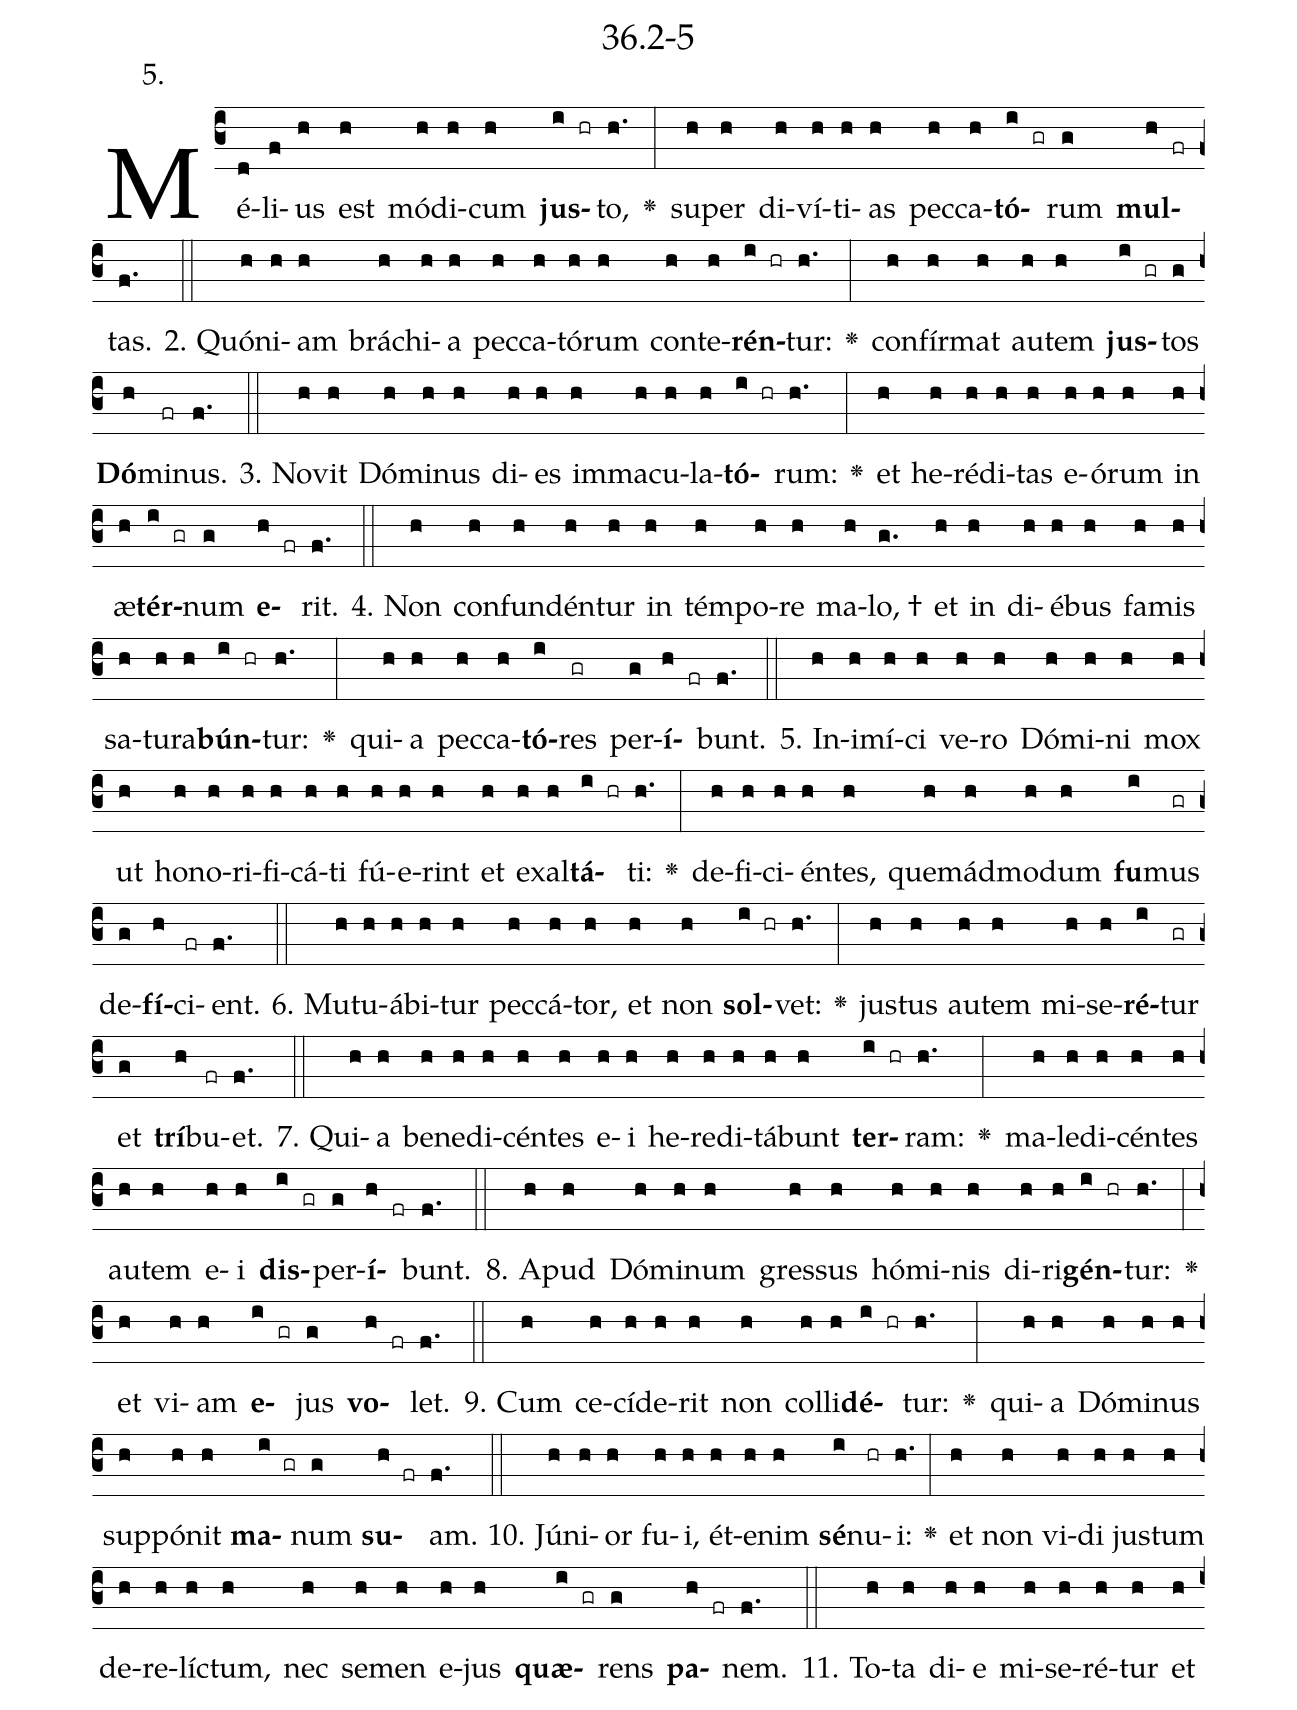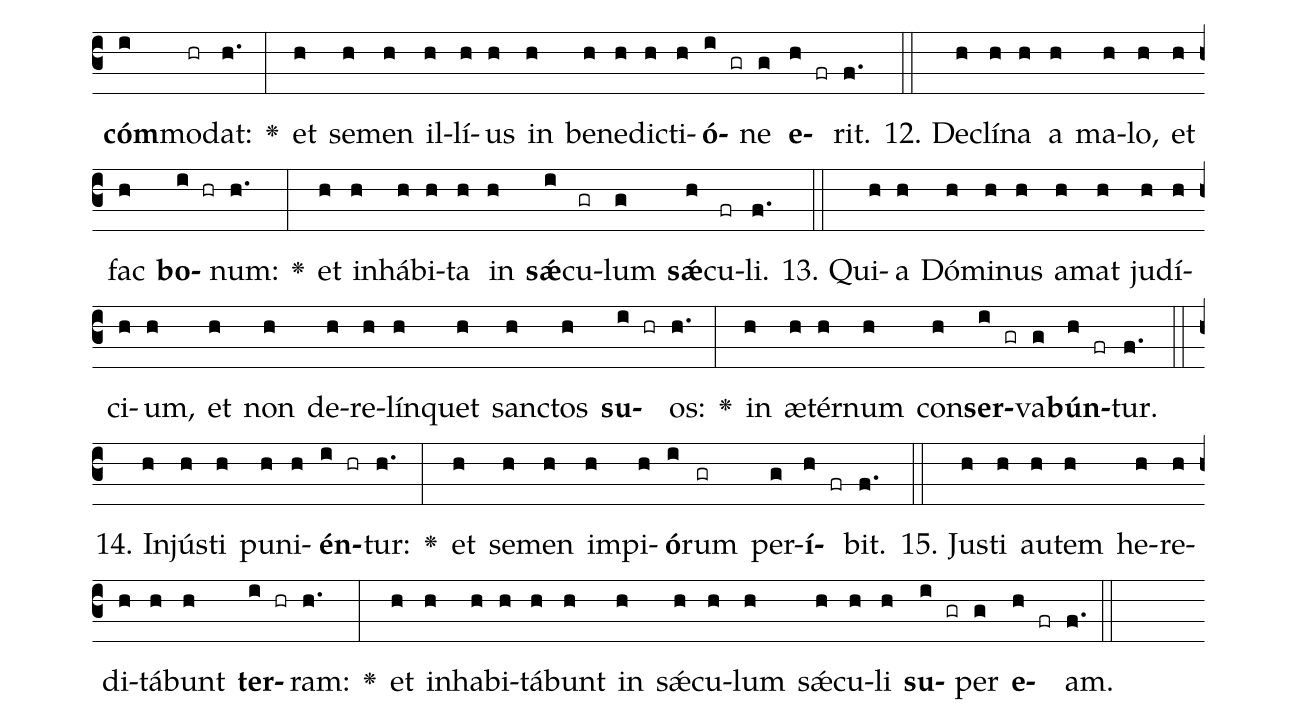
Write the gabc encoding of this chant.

name: 36.2-5;
annotation: 5.;
%%
(c3)Mé(d)li(f)us(h) est(h) mó(h)di(h)cum(h) <b>jus</b>(i hr)to,(h.) <v>\greheightstar</v>(:) su(h)per(h) di(h)ví(h)ti(h)as(h) pec(h)ca(h)<b>tó</b>(i gr)rum(g) <b>mul</b>(h fr)tas.(f.) (::)
2. Quón(h)i(h)am(h) brá(h)chi(h)a(h) pec(h)ca(h)tó(h)rum(h) con(h)te(h)<b>rén</b>(i hr)tur:(h.) <v>\greheightstar</v>(:) con(h)fír(h)mat(h) au(h)tem(h) <b>jus</b>(i gr)tos(g) <b>Dó</b>(h)mi(fr)nus.(f.) (::)
3. No(h)vit(h) Dó(h)mi(h)nus(h) di(h)es(h) im(h)ma(h)cu(h)la(h)<b>tó</b>(i hr)rum:(h.) <v>\greheightstar</v>(:) et(h) he(h)ré(h)di(h)tas(h) e(h)ó(h)rum(h) in(h) æ(h)<b>tér</b>(i gr)num(g) <b>e</b>(h fr)rit.(f.) (::)
4. Non(h) con(h)fun(h)dén(h)tur(h) in(h) tém(h)po(h)re(h) ma(h)lo, †(g.) et(h) in(h) di(h)é(h)bus(h) fa(h)mis(h) sa(h)tu(h)ra(h)<b>bún</b>(i hr)tur:(h.) <v>\greheightstar</v>(:) qui(h)a(h) pec(h)ca(h)<b>tó</b>(i)res(gr) per(g)<b>í</b>(h fr)bunt.(f.) (::)
5. In(h)i(h)mí(h)ci(h) ve(h)ro(h) Dó(h)mi(h)ni(h) mox(h) ut(h) ho(h)no(h)ri(h)fi(h)cá(h)ti(h) fú(h)e(h)rint(h) et(h) ex(h)al(h)<b>tá</b>(i hr)ti:(h.) <v>\greheightstar</v>(:) de(h)fi(h)ci(h)én(h)tes,(h) quem(h)ád(h)mo(h)dum(h) <b>fu</b>(i)mus(gr) de(g)<b>fí</b>(h)ci(fr)ent.(f.) (::)
6. Mu(h)tu(h)á(h)bi(h)tur(h) pec(h)cá(h)tor,(h) et(h) non(h) <b>sol</b>(i hr)vet:(h.) <v>\greheightstar</v>(:) jus(h)tus(h) au(h)tem(h) mi(h)se(h)<b>ré</b>(i)tur(gr) et(g) <b>trí</b>(h)bu(fr)et.(f.) (::)
7. Qui(h)a(h) be(h)ne(h)di(h)cén(h)tes(h) e(h)i(h) he(h)re(h)di(h)tá(h)bunt(h) <b>ter</b>(i hr)ram:(h.) <v>\greheightstar</v>(:) ma(h)le(h)di(h)cén(h)tes(h) au(h)tem(h) e(h)i(h) <b>dis</b>(i gr)per(g)<b>í</b>(h fr)bunt.(f.) (::)
8. A(h)pud(h) Dó(h)mi(h)num(h) gres(h)sus(h) hó(h)mi(h)nis(h) di(h)ri(h)<b>gén</b>(i hr)tur:(h.) <v>\greheightstar</v>(:) et(h) vi(h)am(h) <b>e</b>(i gr)jus(g) <b>vo</b>(h fr)let.(f.) (::)
9. Cum(h) ce(h)cí(h)de(h)rit(h) non(h) col(h)li(h)<b>dé</b>(i hr)tur:(h.) <v>\greheightstar</v>(:) qui(h)a(h) Dó(h)mi(h)nus(h) sup(h)pó(h)nit(h) <b>ma</b>(i gr)num(g) <b>su</b>(h fr)am.(f.) (::)
10. Jú(h)ni(h)or(h) fu(h)i,(h) ét(h)e(h)nim(h) <b>sé</b>(i)nu(hr)i:(h.) <v>\greheightstar</v>(:) et(h) non(h) vi(h)di(h) jus(h)tum(h) de(h)re(h)líc(h)tum,(h) nec(h) se(h)men(h) e(h)jus(h) <b>quæ</b>(i gr)rens(g) <b>pa</b>(h fr)nem.(f.) (::)
11. To(h)ta(h) di(h)e(h) mi(h)se(h)ré(h)tur(h) et(h) <b>cóm</b>(i)mo(hr)dat:(h.) <v>\greheightstar</v>(:) et(h) se(h)men(h) il(h)lí(h)us(h) in(h) be(h)ne(h)dic(h)ti(h)<b>ó</b>(i gr)ne(g) <b>e</b>(h fr)rit.(f.) (::)
12. De(h)clí(h)na(h) a(h) ma(h)lo,(h) et(h) fac(h) <b>bo</b>(i hr)num:(h.) <v>\greheightstar</v>(:) et(h) in(h)há(h)bi(h)ta(h) in(h) <b>sǽ</b>(i)cu(gr)lum(g) <b>sǽ</b>(h)cu(fr)li.(f.) (::)
13. Qui(h)a(h) Dó(h)mi(h)nus(h) a(h)mat(h) ju(h)dí(h)ci(h)um,(h) et(h) non(h) de(h)re(h)lín(h)quet(h) sanc(h)tos(h) <b>su</b>(i hr)os:(h.) <v>\greheightstar</v>(:) in(h) æ(h)tér(h)num(h) con(h)<b>ser</b>(i gr)va(g)<b>bún</b>(h fr)tur.(f.) (::)
14. In(h)jús(h)ti(h) pu(h)ni(h)<b>én</b>(i hr)tur:(h.) <v>\greheightstar</v>(:) et(h) se(h)men(h) im(h)pi(h)<b>ó</b>(i)rum(gr) per(g)<b>í</b>(h fr)bit.(f.) (::)
15. Jus(h)ti(h) au(h)tem(h) he(h)re(h)di(h)tá(h)bunt(h) <b>ter</b>(i hr)ram:(h.) <v>\greheightstar</v>(:) et(h) in(h)ha(h)bi(h)tá(h)bunt(h) in(h) sǽ(h)cu(h)lum(h) sǽ(h)cu(h)li(h) <b>su</b>(i gr)per(g) <b>e</b>(h fr)am.(f.) (::)
